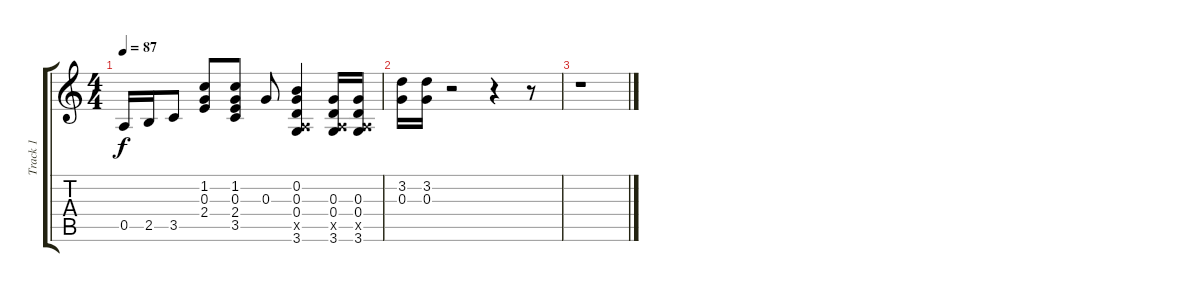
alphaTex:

\track ("Track 1" "Track 1") {instrument acousticguitarnylon}
\staff {score tabs}
\tuning (E4 B3 G3 D3 A2 E2) {hide}
\ts (4 4)
\tempo 87
\clef g2
\ks c
0.5.16{dy f} 2.5.16 3.5.8 (1.2 0.3 2.4).8 (1.2 0.3 2.4 3.5).8 0.3.8 (0.2 0.3 0.4 0.5{x} 3.6).4 (0.3 0.4 0.5{x} 3.6).16 (0.3 0.4 0.5{x} 3.6).16 |
(3.2 0.3).16 (3.2 0.3).16 r.2 r.4 r.8 |
r.1
